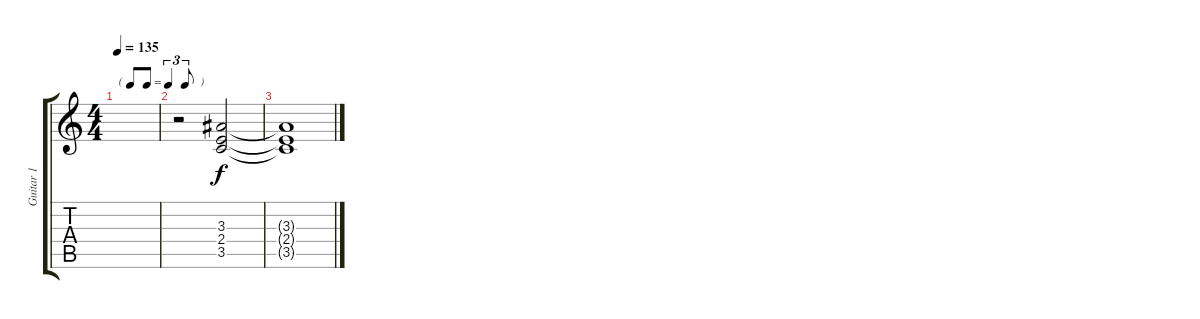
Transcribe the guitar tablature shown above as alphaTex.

\track ("Guitar 1" "Guitar 1") {instrument electricguitarjazz}
\staff {score tabs}
\tuning (E4 B3 G3 D3 A2 E2) {hide}
\ts (4 4)
\tf triplet8th
\tempo 135
\clef g2
\ks c
|
r.2 (3.3 2.4 3.5).2 |
(3.3{t} 2.4{t} 3.5{t}).1
